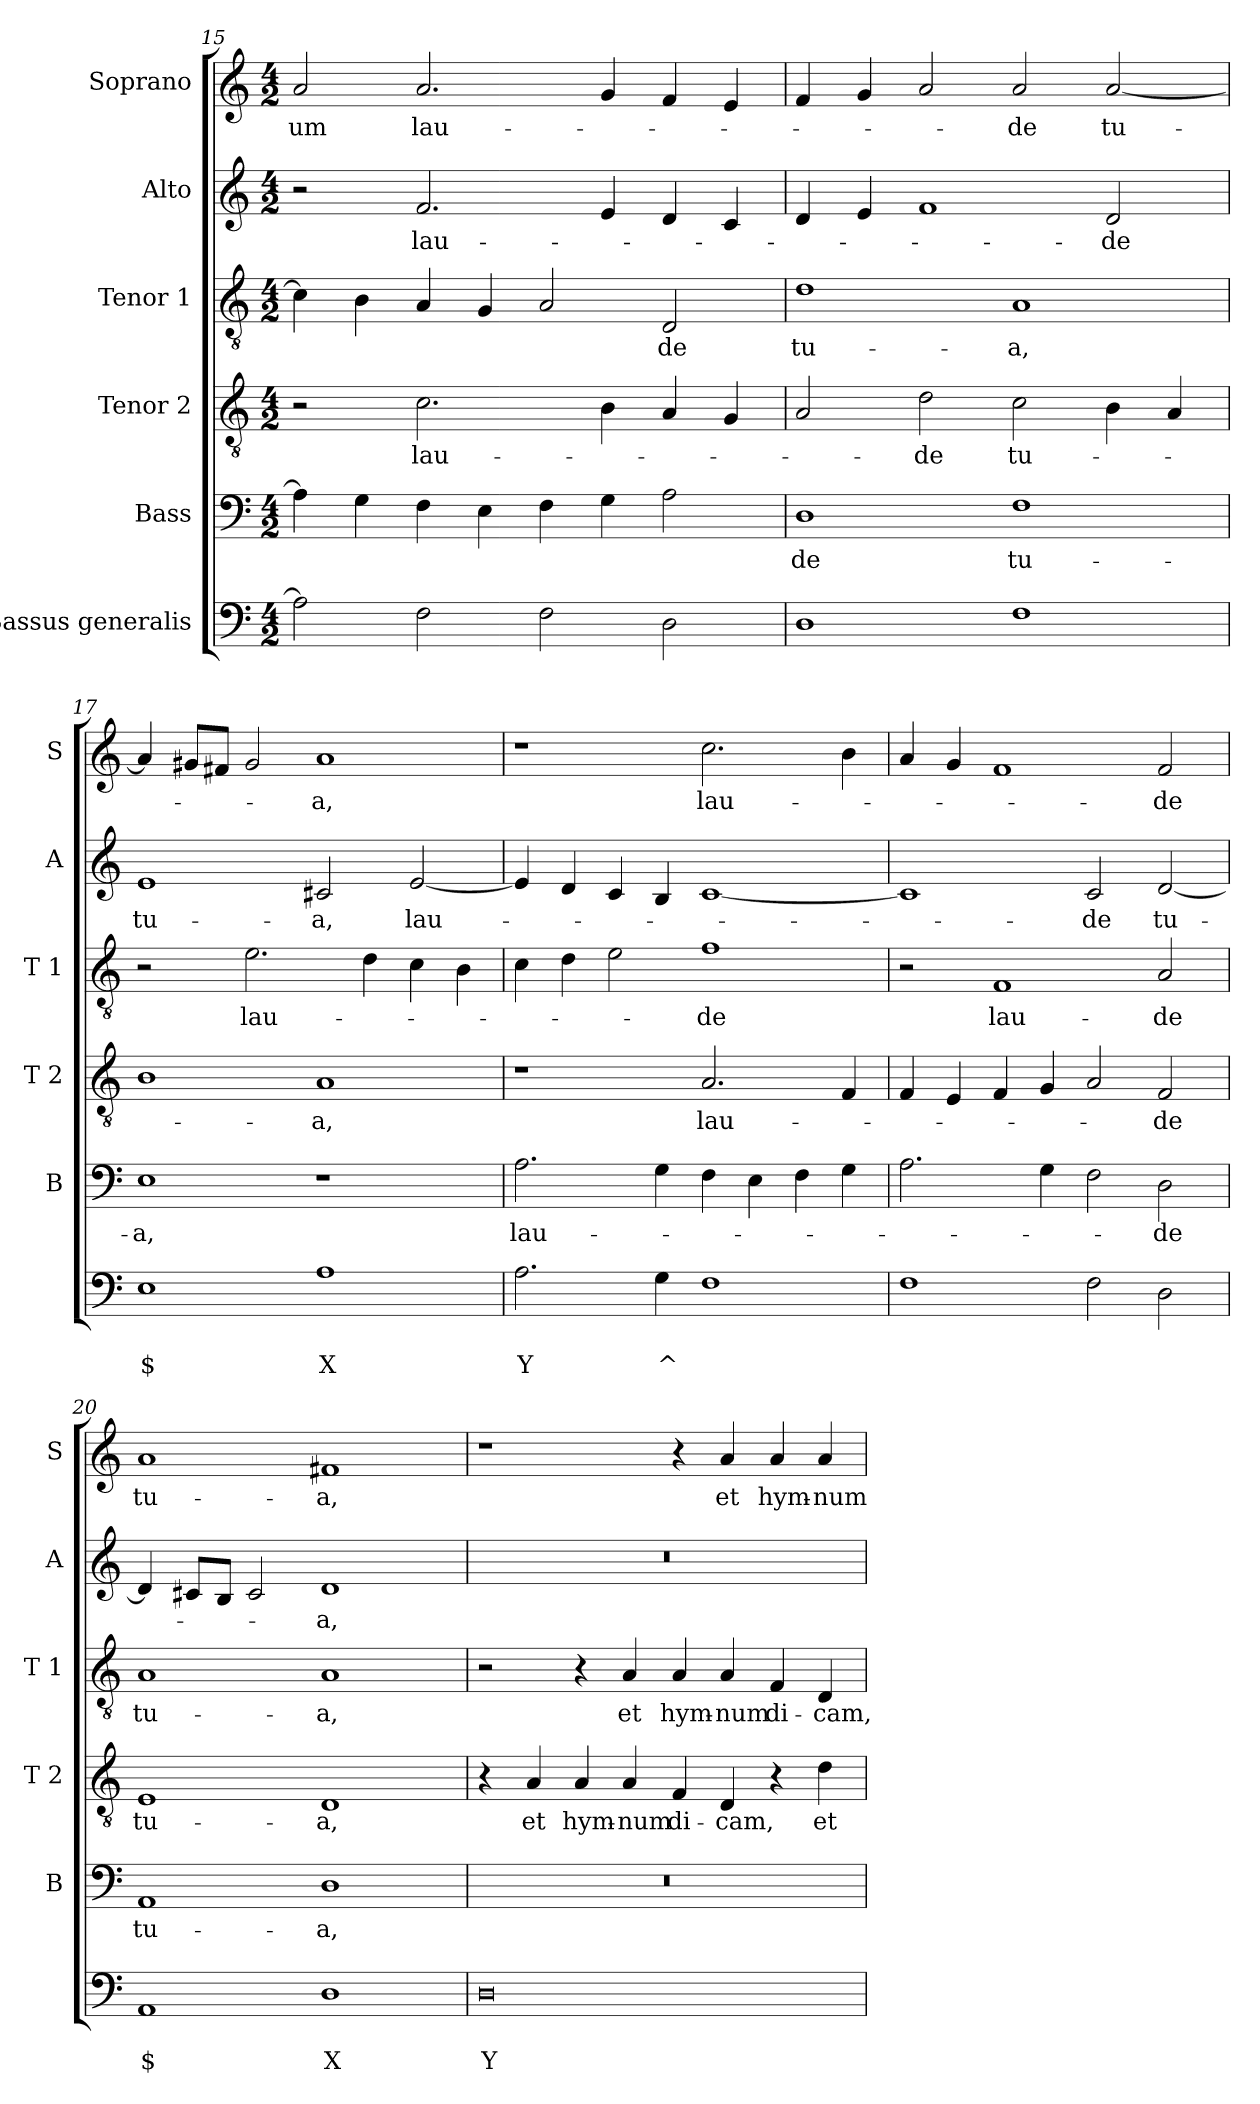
**kern	**text	**text	**kern	**text	**kern	**text	**kern	**text	**kern	**text	**kern	**text
*part6	*part6	*part6	*part5	*part5	*part4	*part4	*part3	*part3	*part2	*part2	*part1	*part1
*staff6	*staff6	*staff6	*staff5	*staff5	*staff4	*staff4	*staff3	*staff3	*staff2	*staff2	*staff1	*staff1
*I"Bassus generalis	*	*	*I"Bass	*	*I"Tenor 2	*	*I"Tenor 1	*	*I"Alto	*	*I"Soprano	*
*	*	*	*I'B	*	*I'T 2	*	*I'T 1	*	*I'A	*	*I'S	*
*clefF4	*	*	*clefF4	*	*clefGv2	*	*clefGv2	*	*clefG2	*	*clefG2	*
*k[]	*	*	*k[]	*	*k[]	*	*k[]	*	*k[]	*	*k[]	*
*C:	*	*	*C:	*	*C:	*	*C:	*	*C:	*	*C:	*
*M4/2	*	*	*M4/2	*	*M4/2	*	*M4/2	*	*M4/2	*	*M4/2	*
=15	=15	=15	=15	=15	=15	=15	=15	=15	=15	=15	=15	=15
!	!	!	!	!	!	!	!	!	!	!	!	!LO:LY:b
2A\]	.	.	4A\]	.	2r	.	4c\]	.	2r	.	2a/	-um
.	.	.	4G\	.	.	.	4B\	.	.	.	.	.
!	!	!	!	!	!	!LO:LY:b	!	!	!	!LO:LY:b	!	!LO:LY:b
2F\	.	.	4F\	.	2.c\	lau-	4A/	.	2.f/	lau-	2.a/	lau-
.	.	.	4E\	.	.	.	4G/	.	.	.	.	.
2F\	.	.	4F\	.	.	.	2A/	.	.	.	.	.
.	.	.	4G\	.	4B\	.	.	.	4e/	.	4g/	.
!	!	!	!	!	!	!	!	!LO:LY:b	!	!	!	!
2D\	.	.	2A\	.	4A/	.	2D/	-de	4d/	.	4f/	.
.	.	.	.	.	4G/	.	.	.	4c/	.	4e/	.
=16	=16	=16	=16	=16	=16	=16	=16	=16	=16	=16	=16	=16
!	!	!	!	!LO:LY:b	!	!	!	!LO:LY:b	!	!	!	!
1D	.	.	1D	-de	2A/	.	1d	tu-	4d/	.	4f/	.
.	.	.	.	.	.	.	.	.	4e/	.	4g/	.
!	!	!	!	!	!	!LO:LY:b	!	!	!	!	!	!
.	.	.	.	.	2d\	-de	.	.	1f	.	2a/	.
!	!	!	!	!LO:LY:b	!	!LO:LY:b	!	!LO:LY:b	!	!	!	!LO:LY:b
1F	.	.	1F	tu-	2c\	tu-	1A	-a,	.	.	2a/	-de
!	!	!	!	!	!	!	!	!	!	!LO:LY:b	!	!LO:LY:b
.	.	.	.	.	4B\	.	.	.	2d/	-de	[2a/	tu-
.	.	.	.	.	4A/	.	.	.	.	.	.	.
=17	=17	=17	=17	=17	=17	=17	=17	=17	=17	=17	=17	=17
*^	*	*	*	*	*	*	*	*	*	*	*	*
!	!	!	!LO:LY:b	!	!LO:LY:b	!	!	!	!	!	!LO:LY:b	!	!
1E	2ryy	.	$	1E	-a,	1B	.	2r	.	1e	tu-	4a/]	.
.	.	.	.	.	.	.	.	.	.	.	.	8g#X/L	.
.	.	.	.	.	.	.	.	.	.	.	.	8f#X/J	.
!	!	!	!LO:LY:b	!	!	!	!	!	!LO:LY:b	!	!	!	!
.	2ryy	.	X	.	.	.	.	2.e\	lau-	.	.	2g#/	.
!	!	!	!LO:LY:b	!	!	!	!LO:LY:b	!	!	!	!LO:LY:b	!	!LO:LY:b
1A	2ryy	.	X	1r	.	1A	-a,	.	.	2c#X/	-a,	1a	-a,
.	.	.	.	.	.	.	.	4d\	.	.	.	.	.
!	!	!	!LO:LY:b	!	!	!	!	!	!	!	!LO:LY:b	!	!
.	2ryy	.	Y	.	.	.	.	4c\	.	[2e/	lau-	.	.
.	.	.	.	.	.	.	.	4B\	.	.	.	.	.
*v	*v	*	*	*	*	*	*	*	*	*	*	*	*
!!LO:PB:g=z
=18	=18	=18	=18	=18	=18	=18	=18	=18	=18	=18	=18	=18
!	!	!LO:LY:b	!	!LO:LY:b	!	!	!	!	!	!	!	!
2.A\	.	Y	2.A\	lau-	1r	.	4c\	.	4e/]	.	1r	.
.	.	.	.	.	.	.	4d\	.	4d/	.	.	.
.	.	.	.	.	.	.	2e\	.	4c/	.	.	.
!	!	!LO:LY:b	!	!	!	!	!	!	!	!	!	!
4G\	.	^	4G\	.	.	.	.	.	4B/	.	.	.
!	!	!	!	!	!	!LO:LY:b	!	!LO:LY:b	!	!	!	!LO:LY:b
1F	.	.	4F\	.	2.A/	lau-	1f	-de	[1c	.	2.cc\	lau-
.	.	.	4E\	.	.	.	.	.	.	.	.	.
.	.	.	4F\	.	.	.	.	.	.	.	.	.
.	.	.	4G\	.	4F/	.	.	.	.	.	4b\	.
=19	=19	=19	=19	=19	=19	=19	=19	=19	=19	=19	=19	=19
1F	.	.	2.A\	.	4F/	.	2r	.	1c]	.	4a/	.
.	.	.	.	.	4E/	.	.	.	.	.	4g/	.
!	!	!	!	!	!	!	!	!LO:LY:b	!	!	!	!
.	.	.	.	.	4F/	.	1F	lau-	.	.	1f	.
.	.	.	4G\	.	4G/	.	.	.	.	.	.	.
!	!	!	!	!	!	!	!	!	!	!LO:LY:b	!	!
2F\	.	.	2F\	.	2A/	.	.	.	2c/	-de	.	.
!	!	!	!	!LO:LY:b	!	!LO:LY:b	!	!LO:LY:b	!	!LO:LY:b	!	!LO:LY:b
2D\	.	.	2D\	-de	2F/	-de	2A/	-de	[2d/	tu-	2f/	-de
=20	=20	=20	=20	=20	=20	=20	=20	=20	=20	=20	=20	=20
*^	*	*	*	*	*	*	*	*	*	*	*	*
!	!	!	!LO:LY:b	!	!LO:LY:b	!	!LO:LY:b	!	!LO:LY:b	!	!	!	!LO:LY:b
1AA	2ryy	.	$	1AA	tu-	1E	tu-	1A	tu-	4d/]	.	1a	tu-
.	.	.	.	.	.	.	.	.	.	8c#X/L	.	.	.
.	.	.	.	.	.	.	.	.	.	8B/J	.	.	.
!	!	!	!LO:LY:b	!	!	!	!	!	!	!	!	!	!
.	2ryy	.	X	.	.	.	.	.	.	2c#/	.	.	.
!	!	!	!LO:LY:b	!	!LO:LY:b	!	!LO:LY:b	!	!LO:LY:b	!	!LO:LY:b	!	!LO:LY:b
1D	2ryy	.	X	1D	-a,	1D	-a,	1A	-a,	1d	-a,	1f#X	-a,
.	2ryy	.	.	.	.	.	.	.	.	.	.	.	.
=21	=21	=21	=21	=21	=21	=21	=21	=21	=21	=21	=21	=21	=21
!	!	!	!LO:LY:b	!	!	!	!	!	!	!	!	!	!
*v	*v	*	*	*	*	*	*	*	*	*	*	*	*
0D	.	Y	0r	.	4r	.	2r	.	0r	.	1r	.
!	!	!	!	!	!	!LO:LY:b	!	!	!	!	!	!
.	.	.	.	.	4A/	et	.	.	.	.	.	.
!	!	!	!	!	!	!LO:LY:b	!	!	!	!	!	!
.	.	.	.	.	4A/	hym-	4r	.	.	.	.	.
!	!	!	!	!	!	!LO:LY:b	!	!LO:LY:b	!	!	!	!
.	.	.	.	.	4A/	-num	4A/	et	.	.	.	.
!	!	!	!	!	!	!LO:LY:b	!	!LO:LY:b	!	!	!	!
.	.	.	.	.	4F/	di-	4A/	hym-	.	.	4r	.
!	!	!	!	!	!	!LO:LY:b	!	!LO:LY:b	!	!	!	!LO:LY:b
.	.	.	.	.	4D/	-cam,	4A/	-num	.	.	4a/	et
!	!	!	!	!	!	!	!	!LO:LY:b	!	!	!	!LO:LY:b
.	.	.	.	.	4r	.	4F/	di-	.	.	4a/	hym-
!	!	!	!	!	!	!LO:LY:b	!	!LO:LY:b	!	!	!	!LO:LY:b
.	.	.	.	.	4d\	et	4D/	-cam,	.	.	4a/	-num
=	=	=	=	=	=	=	=	=	=	=	=	=
*-	*-	*-	*-	*-	*-	*-	*-	*-	*-	*-	*-	*-
